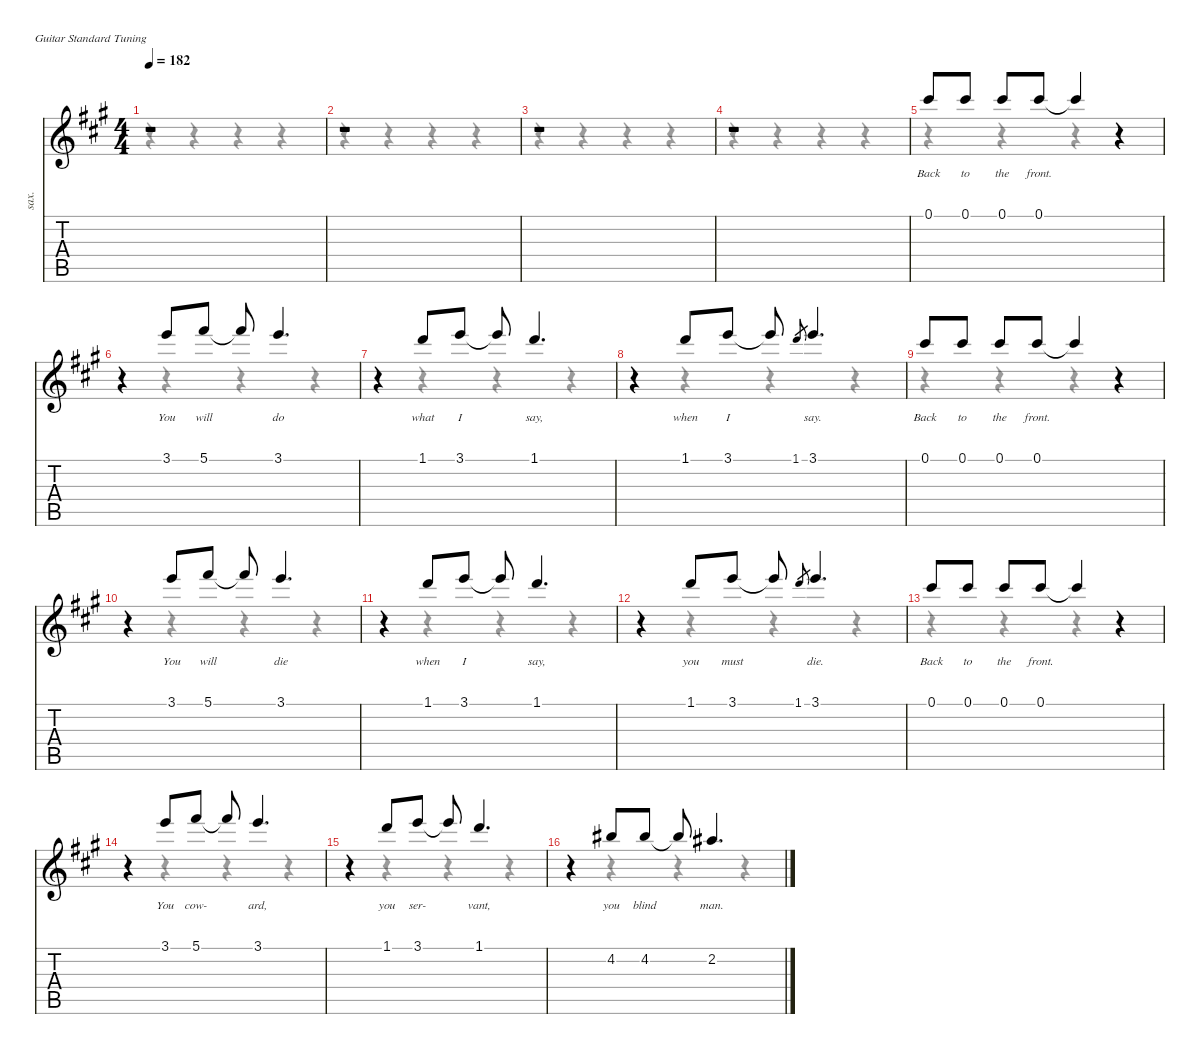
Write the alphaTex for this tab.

\defaultSystemsLayout 4
\hideDynamics
\bracketExtendMode nobrackets
\otherSystemsTrackNameOrientation horizontal
\track ("James Hetfield (Vocals)" "sax.") {instrument baritonesax}
\staff {score tabs}
\tuning (E4 B3 G3 D3 A2 E2)
\displaytranspose 21
\voice
\ts (4 4)
\tempo 182
\clef g2
\ks a
r.1{dy f beam Up} |
r.1{beam Up} |
r.1{beam Up} |
r.1{beam Up} |
0.1{acc #}.8{lyrics (0 "Back") lyrics (1 "") lyrics (2 "") lyrics (3 "") lyrics (4 "") beam Up} 0.1{acc #}.8{lyrics (0 "to") lyrics (1 "") lyrics (2 "") lyrics (3 "") lyrics (4 "") beam Up} 0.1{acc #}.8{lyrics (0 "the") lyrics (1 "") lyrics (2 "") lyrics (3 "") lyrics (4 "") beam Up} 0.1{acc #}.8{lyrics (0 "front.") lyrics (1 "") lyrics (2 "") lyrics (3 "") lyrics (4 "") beam Up} 0.1{t acc #}.4{beam Up} r.4{beam Up} |
r.4{beam Up} 3.1{acc forcenatural}.8{lyrics (0 "You") lyrics (1 "") lyrics (2 "") lyrics (3 "") lyrics (4 "") beam Up} 5.1{acc #}.8{lyrics (0 "will") lyrics (1 "") lyrics (2 "") lyrics (3 "") lyrics (4 "") beam Up} 5.1{t acc #}.8{beam Up} 3.1{acc forcenatural}.4{d lyrics (0 "do") lyrics (1 "") lyrics (2 "") lyrics (3 "") lyrics (4 "") beam Up} |
r.4{beam Up} 1.1{acc forcenatural}.8{lyrics (0 "what") lyrics (1 "") lyrics (2 "") lyrics (3 "") lyrics (4 "") beam Up} 3.1{acc forcenatural}.8{lyrics (0 "I") lyrics (1 "") lyrics (2 "") lyrics (3 "") lyrics (4 "") beam Up} 3.1{t acc forcenatural}.8{beam Up} 1.1{acc forcenatural}.4{d lyrics (0 "say,") lyrics (1 "") lyrics (2 "") lyrics (3 "") lyrics (4 "") beam Up} |
r.4{beam Up} 1.1{acc forcenatural}.8{lyrics (0 "when") lyrics (1 "") lyrics (2 "") lyrics (3 "") lyrics (4 "") beam Up} 3.1{acc forcenatural}.8{lyrics (0 "I") lyrics (1 "") lyrics (2 "") lyrics (3 "") lyrics (4 "") beam Up} 3.1{t acc forcenatural}.8{beam Up} 1.1{acc forcenatural}.8{gr dy mf beam Up} 3.1{acc forcenatural}.4{d lyrics (0 "say.") lyrics (1 "") lyrics (2 "") lyrics (3 "") lyrics (4 "") dy f beam Up} |
0.1{acc #}.8{lyrics (0 "Back") lyrics (1 "") lyrics (2 "") lyrics (3 "") lyrics (4 "") beam Up} 0.1{acc #}.8{lyrics (0 "to") lyrics (1 "") lyrics (2 "") lyrics (3 "") lyrics (4 "") beam Up} 0.1{acc #}.8{lyrics (0 "the") lyrics (1 "") lyrics (2 "") lyrics (3 "") lyrics (4 "") beam Up} 0.1{acc #}.8{lyrics (0 "front.") lyrics (1 "") lyrics (2 "") lyrics (3 "") lyrics (4 "") beam Up} 0.1{t acc #}.4{beam Up} r.4{beam Up} |
r.4{beam Up} 3.1{acc forcenatural}.8{lyrics (0 "You") lyrics (1 "") lyrics (2 "") lyrics (3 "") lyrics (4 "") beam Up} 5.1{acc #}.8{lyrics (0 "will") lyrics (1 "") lyrics (2 "") lyrics (3 "") lyrics (4 "") beam Up} 5.1{t acc #}.8{beam Up} 3.1{acc forcenatural}.4{d lyrics (0 "die") lyrics (1 "") lyrics (2 "") lyrics (3 "") lyrics (4 "") beam Up} |
r.4{beam Up} 1.1{acc forcenatural}.8{lyrics (0 "when") lyrics (1 "") lyrics (2 "") lyrics (3 "") lyrics (4 "") beam Up} 3.1{acc forcenatural}.8{lyrics (0 "I") lyrics (1 "") lyrics (2 "") lyrics (3 "") lyrics (4 "") beam Up} 3.1{t acc forcenatural}.8{beam Up} 1.1{acc forcenatural}.4{d lyrics (0 "say,") lyrics (1 "") lyrics (2 "") lyrics (3 "") lyrics (4 "") beam Up} |
r.4{beam Up} 1.1{acc forcenatural}.8{lyrics (0 "you") lyrics (1 "") lyrics (2 "") lyrics (3 "") lyrics (4 "") beam Up} 3.1{acc forcenatural}.8{lyrics (0 "must") lyrics (1 "") lyrics (2 "") lyrics (3 "") lyrics (4 "") beam Up} 3.1{t acc forcenatural}.8{beam Up} 1.1{acc forcenatural}.8{gr dy mf beam Up} 3.1{acc forcenatural}.4{d lyrics (0 "die.") lyrics (1 "") lyrics (2 "") lyrics (3 "") lyrics (4 "") dy f beam Up} |
0.1{acc #}.8{lyrics (0 "Back") lyrics (1 "") lyrics (2 "") lyrics (3 "") lyrics (4 "") beam Up} 0.1{acc #}.8{lyrics (0 "to") lyrics (1 "") lyrics (2 "") lyrics (3 "") lyrics (4 "") beam Up} 0.1{acc #}.8{lyrics (0 "the") lyrics (1 "") lyrics (2 "") lyrics (3 "") lyrics (4 "") beam Up} 0.1{acc #}.8{lyrics (0 "front.") lyrics (1 "") lyrics (2 "") lyrics (3 "") lyrics (4 "") beam Up} 0.1{t acc #}.4{beam Up} r.4{beam Up} |
r.4{beam Up} 3.1{acc forcenatural}.8{lyrics (0 "You") lyrics (1 "") lyrics (2 "") lyrics (3 "") lyrics (4 "") beam Up} 5.1{acc #}.8{lyrics (0 "cow-") lyrics (1 "") lyrics (2 "") lyrics (3 "") lyrics (4 "") beam Up} 5.1{t acc #}.8{beam Up} 3.1{acc forcenatural}.4{d lyrics (0 "ard,") lyrics (1 "") lyrics (2 "") lyrics (3 "") lyrics (4 "") beam Up} |
r.4{beam Up} 1.1{acc forcenatural}.8{lyrics (0 "you") lyrics (1 "") lyrics (2 "") lyrics (3 "") lyrics (4 "") beam Up} 3.1{acc forcenatural}.8{lyrics (0 "ser-") lyrics (1 "") lyrics (2 "") lyrics (3 "") lyrics (4 "") beam Up} 3.1{t acc forcenatural}.8{beam Up} 1.1{acc forcenatural}.4{d lyrics (0 "vant,") lyrics (1 "") lyrics (2 "") lyrics (3 "") lyrics (4 "") beam Up} |
r.4{beam Up} 4.2{acc #}.8{lyrics (0 "you") lyrics (1 "") lyrics (2 "") lyrics (3 "") lyrics (4 "") beam Up} 4.2{acc #}.8{lyrics (0 "blind") lyrics (1 "") lyrics (2 "") lyrics (3 "") lyrics (4 "") beam Up} 4.2{t acc #}.8{beam Up} 2.2{acc #}.4{d lyrics (0 "man.") lyrics (1 "") lyrics (2 "") lyrics (3 "") lyrics (4 "") beam Up}
\voice
\clef g2
\ottava regular
\simile none
\ks a
r.4{dy mf beam Down} r.4{beam Down} r.4{beam Down} r.4{beam Down} |
r.4{beam Down} r.4{beam Down} r.4{beam Down} r.4{beam Down} |
r.4{beam Down} r.4{beam Down} r.4{beam Down} r.4{beam Down} |
r.4{beam Down} r.4{beam Down} r.4{beam Down} r.4{beam Down} |
r.4{beam Down} r.4{beam Down} r.4{beam Down} r.4{beam Down} |
r.4{beam Down} r.4{beam Down} r.4{beam Down} r.4{beam Down} |
r.4{beam Down} r.4{beam Down} r.4{beam Down} r.4{beam Down} |
r.4{beam Down} r.4{beam Down} r.4{beam Down} r.4{beam Down} |
r.4{beam Down} r.4{beam Down} r.4{beam Down} r.4{beam Down} |
r.4{beam Down} r.4{beam Down} r.4{beam Down} r.4{beam Down} |
r.4{beam Down} r.4{beam Down} r.4{beam Down} r.4{beam Down} |
r.4{beam Down} r.4{beam Down} r.4{beam Down} r.4{beam Down} |
r.4{beam Down} r.4{beam Down} r.4{beam Down} r.4{beam Down} |
r.4{beam Down} r.4{beam Down} r.4{beam Down} r.4{beam Down} |
r.4{beam Down} r.4{beam Down} r.4{beam Down} r.4{beam Down} |
r.4{beam Down} r.4{beam Down} r.4{beam Down} r.4{beam Down}
